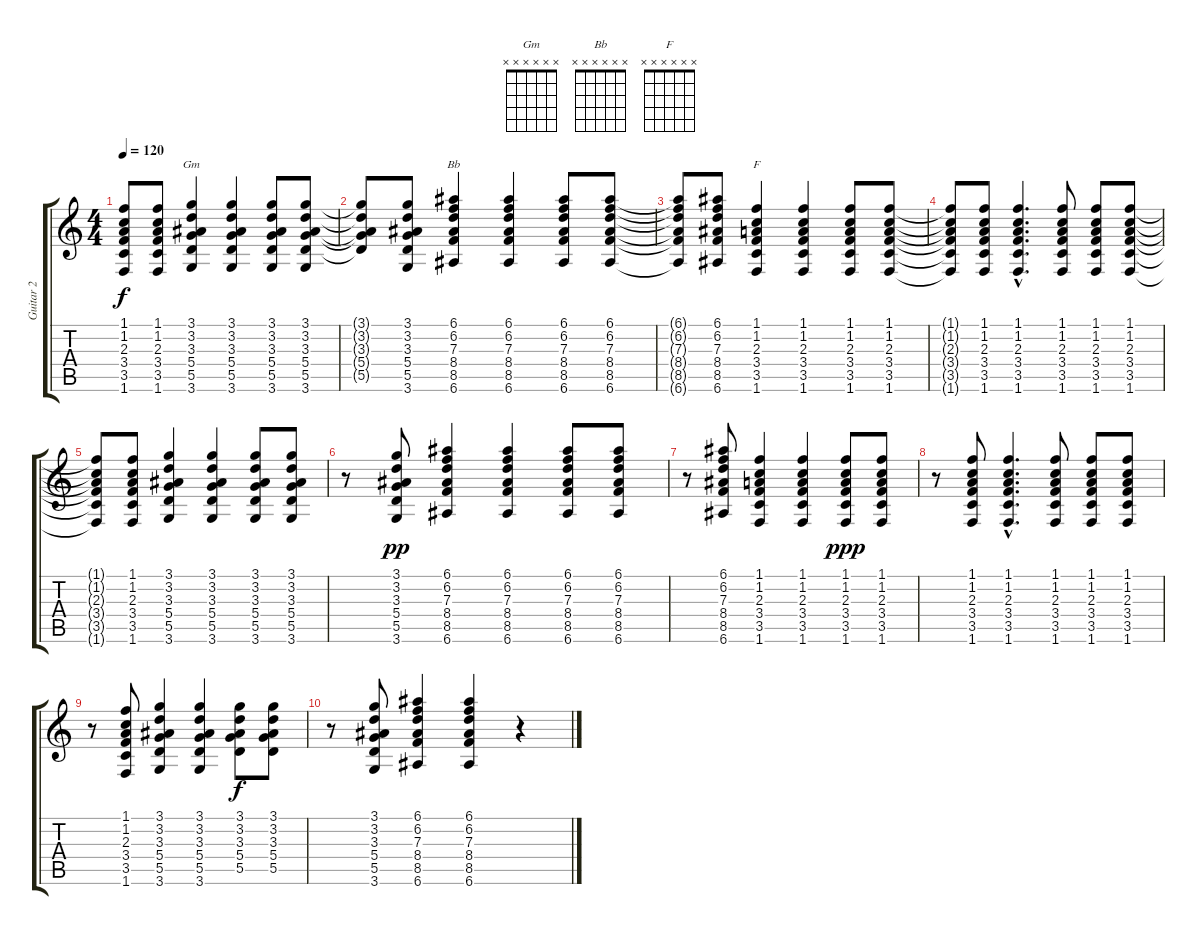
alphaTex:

\track ("Guitar 2" "Guitar 2") {instrument acousticguitarsteel}
\staff {score tabs}
\tuning (E4 B3 G3 D3 A2 E2) {hide}
\chord ("Gm" x x x x x x) {firstfret 0}
\chord ("Bb" x x x x x x) {firstfret 0}
\chord ("F" x x x x x x) {firstfret 0}
\ts (4 4)
\tempo 120
\clef g2
\ks c
(1.1{t} 1.2{t} 2.3{t} 3.4{t} 3.5{t} 1.6{t}).8{dy f} (1.1 1.2 2.3 3.4 3.5 1.6).8 (3.1 3.2 3.3 5.4 5.5 3.6).4{ch "Gm"} (3.1 3.2 3.3 5.4 5.5 3.6).4 (3.1 3.2 3.3 5.4 5.5 3.6).8 (3.1 3.2 3.3 5.4 5.5 3.6).8 |
(3.1{t} 3.2{t} 3.3{t} 5.4{t} 5.5{t}).8 (3.1 3.2 3.3 5.4 5.5 3.6).8 (6.1 6.2 7.3 8.4 8.5 6.6).4{ch "Bb"} (6.1 6.2 7.3 8.4 8.5 6.6).4 (6.1 6.2 7.3 8.4 8.5 6.6).8 (6.1 6.2 7.3 8.4 8.5 6.6).8 |
(6.1{t} 6.2{t} 7.3{t} 8.4{t} 8.5{t} 6.6{t}).8 (6.1 6.2 7.3 8.4 8.5 6.6).8 (1.1 1.2 2.3 3.4 3.5 1.6).4{ch "F"} (1.1 1.2 2.3 3.4 3.5 1.6).4 (1.1 1.2 2.3 3.4 3.5 1.6).8 (1.1 1.2 2.3 3.4 3.5 1.6).8 |
(1.1{t} 1.2{t} 2.3{t} 3.4{t} 3.5{t} 1.6{t}).8 (1.1 1.2 2.3 3.4 3.5 1.6).8 (1.1{hac} 1.2{hac} 2.3{hac} 3.4{hac} 3.5{hac} 1.6{hac}).4{d} (1.1 1.2 2.3 3.4 3.5 1.6).8 (1.1 1.2 2.3 3.4 3.5 1.6).8 (1.1 1.2 2.3 3.4 3.5 1.6).8 |
(1.1{t} 1.2{t} 2.3{t} 3.4{t} 3.5{t} 1.6{t}).8{volume 7} (1.1 1.2 2.3 3.4 3.5 1.6).8 (3.1 3.2 3.3 5.4 5.5 3.6).4 (3.1 3.2 3.3 5.4 5.5 3.6).4 (3.1 3.2 3.3 5.4 5.5 3.6).8 (3.1 3.2 3.3 5.4 5.5 3.6).8 |
r.8 (3.1 3.2 3.3 5.4 5.5 3.6).8{dy pp} (6.1 6.2 7.3 8.4 8.5 6.6).4 (6.1 6.2 7.3 8.4 8.5 6.6).4 (6.1 6.2 7.3 8.4 8.5 6.6).8 (6.1 6.2 7.3 8.4 8.5 6.6).8 |
r.8{volume 0} (6.1 6.2 7.3 8.4 8.5 6.6).8 (1.1 1.2 2.3 3.4 3.5 1.6).4 (1.1 1.2 2.3 3.4 3.5 1.6).4 (1.1 1.2 2.3 3.4 3.5 1.6).8{dy ppp} (1.1 1.2 2.3 3.4 3.5 1.6).8 |
r.8 (1.1 1.2 2.3 3.4 3.5 1.6).8 (1.1{hac} 1.2{hac} 2.3{hac} 3.4{hac} 3.5{hac} 1.6{hac}).4{d} (1.1 1.2 2.3 3.4 3.5 1.6).8 (1.1 1.2 2.3 3.4 3.5 1.6).8 (1.1 1.2 2.3 3.4 3.5 1.6).8 |
r.8 (1.1 1.2 2.3 3.4 3.5 1.6).8 (3.1 3.2 3.3 5.4 5.5 3.6).4 (3.1 3.2 3.3 5.4 5.5 3.6).4 (3.1 3.2 3.3 5.4 5.5).8{dy f} (3.1 3.2 3.3 5.4 5.5).8 |
r.8 (3.1 3.2 3.3 5.4 5.5 3.6).8 (6.1 6.2 7.3 8.4 8.5 6.6).4 (6.1 6.2 7.3 8.4 8.5 6.6).4 r.4
